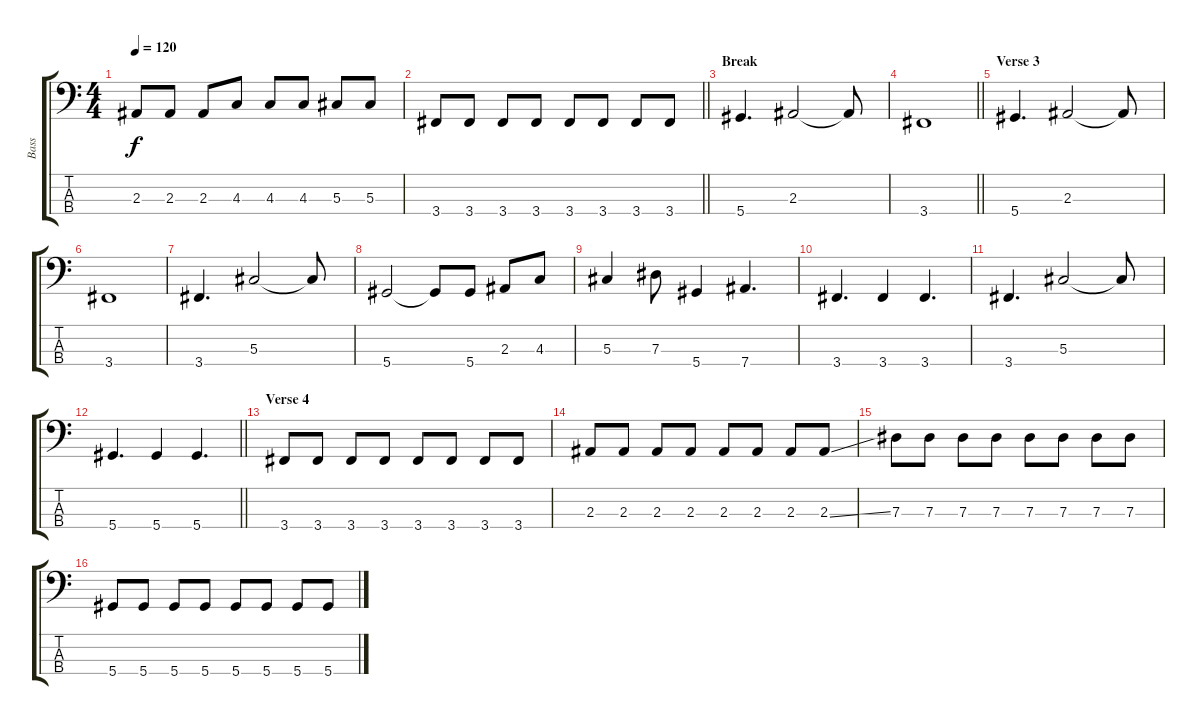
\track ("Bass" "Bass") {instrument electricbasspick bank 255}
\staff {score tabs}
\tuning (Gb2 Db2 Ab1 Eb1) {hide}
\ts (4 4)
\tempo 120
\clef f4
\ks c
2.3.8{dy f} 2.3.8 2.3.8 4.3.8 4.3.8 4.3.8 5.3.8 5.3.8 |
\barLineRight lightlight
3.4.8 3.4.8 3.4.8 3.4.8 3.4.8 3.4.8 3.4.8 3.4.8 |
\section ("" "Break")
5.4.4{d} 2.3.2 2.3{t}.8 |
\barLineRight lightlight
3.4.1 |
\section ("" "Verse 3")
5.4.4{d} 2.3.2 2.3{t}.8 |
3.4.1 |
3.4.4{d} 5.3.2 5.3{t}.8 |
5.4.2 5.4{t}.8 5.4.8 2.3.8 4.3.8 |
5.3.4 7.3.8 5.4.4 7.4.4{d} |
3.4.4{d} 3.4.4 3.4.4{d} |
3.4.4{d} 5.3.2 5.3{t}.8 |
\barLineRight lightlight
5.4.4{d} 5.4.4 5.4.4{d} |
\section ("" "Verse 4")
3.4.8 3.4.8 3.4.8 3.4.8 3.4.8 3.4.8 3.4.8 3.4.8 |
2.3.8 2.3.8 2.3.8 2.3.8 2.3.8 2.3.8 2.3.8 2.3{ss}.8 |
7.3.8 7.3.8 7.3.8 7.3.8 7.3.8 7.3.8 7.3.8 7.3.8 |
5.4.8 5.4.8 5.4.8 5.4.8 5.4.8 5.4.8 5.4.8 5.4.8
